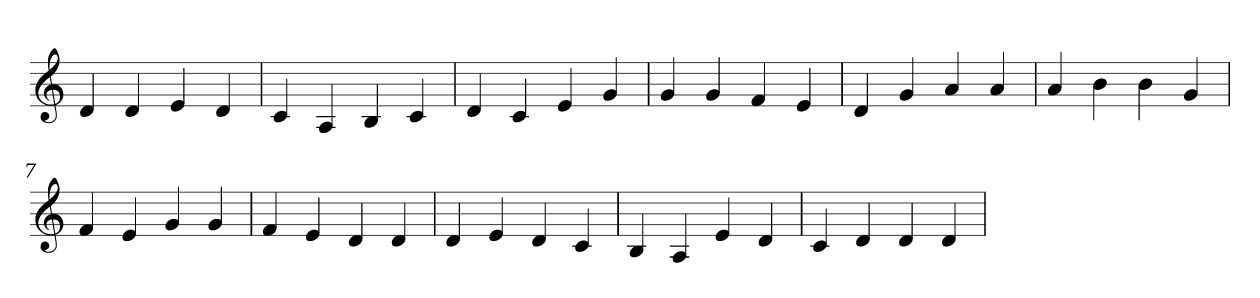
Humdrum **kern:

**kern
*part1
*staff1
*clefG2
=1
4d
4d
4e
4d
=2
4c
4A
4B
4c
=3
4d
4c
4e
4g
=4
4g
4g
4f
4e
=5
4d
4g
4a
4a
=6
4a
4b
4b
4g
=7
4f
4e
4g
4g
=8
4f
4e
4d
4d
=9
4d
4e
4d
4c
=10
4B
4A
4e
4d
=11
4c
4d
4d
4d
=
*-
